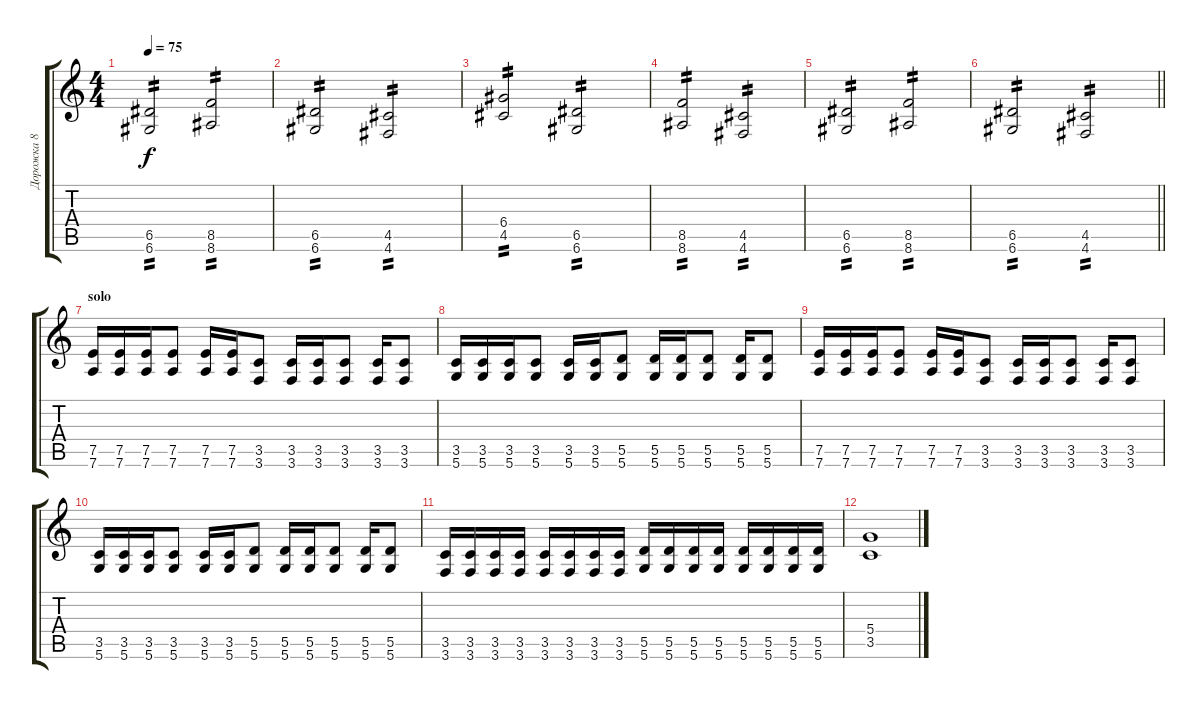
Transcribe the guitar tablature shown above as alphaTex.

\track ("Дорожка 8" "Дорожка 8") {instrument distortionguitar}
\staff {score tabs}
\tuning (E4 B3 G3 D3 A2 D2) {hide}
\ts (4 4)
\tempo 75
\clef g2
\ks c
(6.5 6.6).2{tp 2 dy f} (8.5 8.6).2{tp 2} |
(6.5 6.6).2{tp 2} (4.5 4.6).2{tp 2} |
(6.4 4.5).2{tp 2} (6.5 6.6).2{tp 2} |
(8.5 8.6).2{tp 2} (4.5 4.6).2{tp 2} |
(6.5 6.6).2{tp 2} (8.5 8.6).2{tp 2} |
\barLineRight lightlight
(6.5 6.6).2{tp 2} (4.5 4.6).2{tp 2} |
\section ("" "solo")
(7.5 7.6).16 (7.5 7.6).16 (7.5 7.6).16 (7.5 7.6).8 (7.5 7.6).16 (7.5 7.6).16 (3.5 3.6).8 (3.5 3.6).16 (3.5 3.6).16 (3.5 3.6).8 (3.5 3.6).16 (3.5 3.6).8 |
(3.5 5.6).16 (3.5 5.6).16 (3.5 5.6).16 (3.5 5.6).8 (3.5 5.6).16 (3.5 5.6).16 (5.5 5.6).8 (5.5 5.6).16 (5.5 5.6).16 (5.5 5.6).8 (5.5 5.6).16 (5.5 5.6).8 |
(7.5 7.6).16 (7.5 7.6).16 (7.5 7.6).16 (7.5 7.6).8 (7.5 7.6).16 (7.5 7.6).16 (3.5 3.6).8 (3.5 3.6).16 (3.5 3.6).16 (3.5 3.6).8 (3.5 3.6).16 (3.5 3.6).8 |
(3.5 5.6).16 (3.5 5.6).16 (3.5 5.6).16 (3.5 5.6).8 (3.5 5.6).16 (3.5 5.6).16 (5.5 5.6).8 (5.5 5.6).16 (5.5 5.6).16 (5.5 5.6).8 (5.5 5.6).16 (5.5 5.6).8 |
(3.5 3.6).16 (3.5 3.6).16 (3.5 3.6).16 (3.5 3.6).16 (3.5 3.6).16 (3.5 3.6).16 (3.5 3.6).16 (3.5 3.6).16 (5.5 5.6).16 (5.5 5.6).16 (5.5 5.6).16 (5.5 5.6).16 (5.5 5.6).16 (5.5 5.6).16 (5.5 5.6).16 (5.5 5.6).16 |
(5.4 3.5).1
